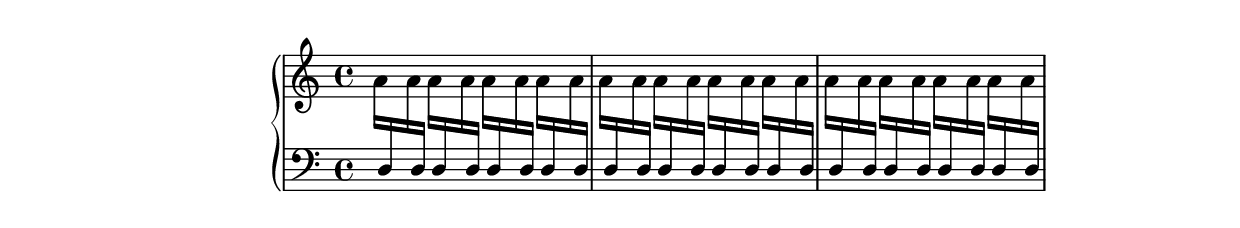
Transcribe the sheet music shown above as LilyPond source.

\version "2.16.0"

\header {
  texidoc = "Spacing corrections for kneed beams still work when
compression is involved."
}

\paper { line-width = 14.4\cm }

\layout {
  \context {
    \Voice
    \override Beam #'auto-knee-gap = #1
  }
}

rh = \change Staff = "rh"
lh = \change Staff = "lh"
\new PianoStaff <<
  \new Staff ="rh" {
    s1*3
  }
  \new Staff ="lh" \new Voice {
    \clef bass
    \repeat unfold 12 { \rh a'16 \lh d \rh a' \lh d \noBreak }
  }
>>
